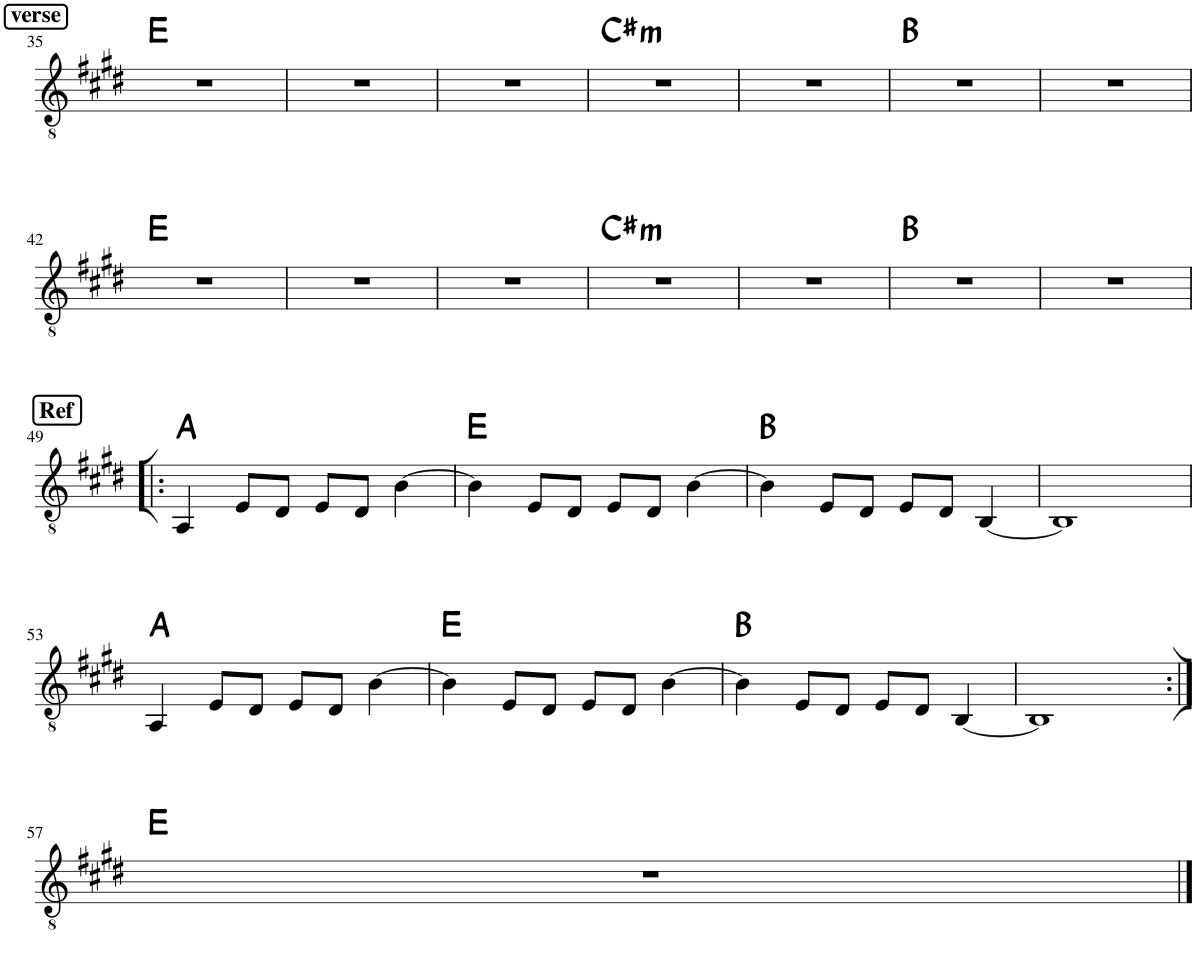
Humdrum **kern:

**kern	**harte
*part1	*part1
*staff1	*
*I"Classical Guitar	*
*I'Guit.	*
!!LO:PB:g=z
*clefGv2	*
*k[f#c#g#d#]	*
*M4/4	*
!!LO:REH:place=s1:a:B:cj:fs=11:t=verse
=35	=35
1r	E:maj
=36	=36
1r	.
=37	=37
1r	.
=38	=38
!	!LO:H:kt=m
1r	C#:min
=39	=39
1r	.
=40	=40
1r	B:maj
=41	=41
1r	.
!!LO:LB:g=z
=42	=42
1r	E:maj
=43	=43
1r	.
=44	=44
1r	.
=45	=45
!	!LO:H:kt=m
1r	C#:min
=46	=46
1r	.
=47	=47
1r	B:maj
=48	=48
1r	.
!!LO:LB:g=z
!!LO:REH:place=s1:a:B:cj:fs=11:t=Ref
=49!|:	=49!|:
4AA/	A:maj
8E/L	.
8D#/J	.
8E/L	.
8D#/J	.
[4B\	.
=50	=50
4B\]	E:maj
8E/L	.
8D#/J	.
8E/L	.
8D#/J	.
[4B\	.
=51	=51
4B\]	B:maj
8E/L	.
8D#/J	.
8E/L	.
8D#/J	.
[4BB/	.
=52	=52
1BB]	.
!!LO:LB:g=z
=53	=53
4AA/	A:maj
8E/L	.
8D#/J	.
8E/L	.
8D#/J	.
[4B\	.
=54	=54
4B\]	E:maj
8E/L	.
8D#/J	.
8E/L	.
8D#/J	.
[4B\	.
=55	=55
4B\]	B:maj
8E/L	.
8D#/J	.
8E/L	.
8D#/J	.
[4BB/	.
=56	=56
1BB]	.
!!LO:LB:g=z
=57:|!	=57:|!
1r	E:maj
==	==
*-	*-
